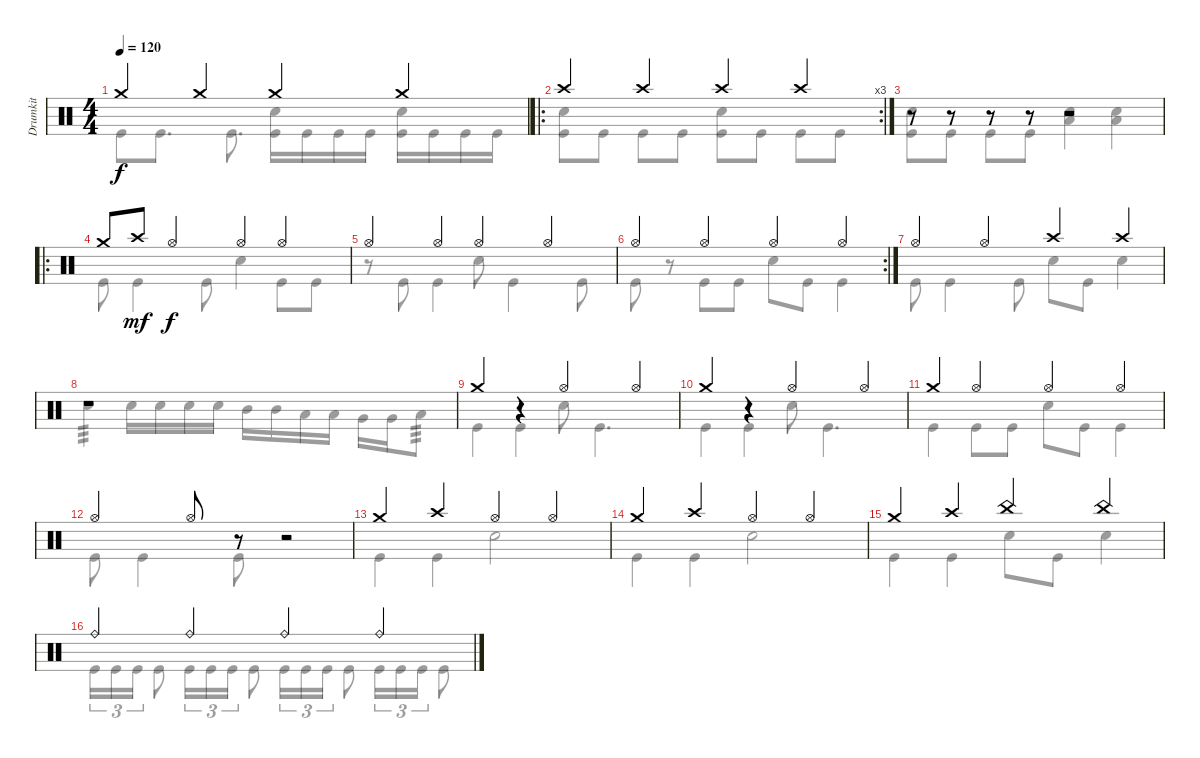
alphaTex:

\track ("Drumkit" "Drumkit") {instrument percussion}
\staff {score}
\articulation defaults
\voice
\ts (4 4)
\tempo 120
\clef neutral
\ks c "Crash medium (hit)".4{dy f} "Crash medium (hit)".4 "Crash medium (hit)".4 "Crash medium (hit)".4
|
\ro
\rc 3 "Crash high (hit)".4 "Crash high (hit)".4 "Crash high (hit)".4 "Crash high (hit)".4
|
r.8 r.8 r.8 r.8 r.2 |
\ro "Crash medium (hit)".8 "Crash high (hit)".8{dy mf} "Hi-Hat (open)".4{dy f} "Hi-Hat (open)".4 "Hi-Hat (open)".4
|
"Hi-Hat (open)".4 "Hi-Hat (open)".4 "Hi-Hat (open)".4 "Hi-Hat (open)".4 |
\rc 2 "Hi-Hat (open)".4 "Hi-Hat (open)".4 "Hi-Hat (open)".4 "Hi-Hat (open)".4
|
"Hi-Hat (open)".4 "Hi-Hat (open)".4 "Crash high (hit)".4 "Crash high (hit)".4 |
r.1 |
"Crash medium (hit)".4 r.4 "Hi-Hat (open)".4 "Hi-Hat (open)".4 |
"Crash medium (hit)".4 r.4 "Hi-Hat (open)".4 "Hi-Hat (open)".4 |
"Crash medium (hit)".4 "Hi-Hat (open)".4 "Hi-Hat (open)".4 "Hi-Hat (open)".4 |
"Hi-Hat (open)".4 "Hi-Hat (open)".8 r.8 r.2 |
"Crash medium (hit)".4 "Crash high (hit)".4 "Hi-Hat (open)".4 "Hi-Hat (open)".4 |
"Crash medium (hit)".4 "Crash high (hit)".4 "Hi-Hat (open)".4 "Hi-Hat (open)".4 |
"Crash medium (hit)".4 "Crash high (hit)".4 "China (hit)".4 "China (hit)".4 |
"Ride (bell)".4 "Ride (bell)".4 "Ride (bell)".4 "Ride (bell)".4
\voice
\clef neutral
\ottava regular
\simile none
\ks c "Kick (hit)".8{dy f} "Kick (hit)".8{d} "Kick (hit)".8{d}
("Snare (hit) 2" "Kick (hit)").16 "Kick (hit)".16 "Kick (hit)".16 "Kick (hit)".16 ("Snare (hit) 2" "Kick (hit)").16 "Kick (hit)".16 "Kick (hit)".16 "Kick (hit)".16 |
("Snare (hit) 2" "Kick (hit)").8 "Kick (hit)".8 "Kick (hit)".8 "Kick (hit)".8 ("Snare (hit) 2" "Kick (hit)").8 "Kick (hit)".8 "Kick (hit)".8 "Kick (hit)".8 |
("Snare (hit) 2" "Kick (hit)").8 "Kick (hit)".8 "Kick (hit)".8 "Kick (hit)".8 ("Snare (hit) 2" "Low Tom (hit)").4 ("Snare (hit) 2" "Low Floor Tom (hit)").4 |
"Kick (hit)".8 "Kick (hit)".4 "Kick (hit)".8 "Snare (hit) 2".4 "Kick (hit)".8 "Kick (hit)".8 |
r.8 "Kick (hit)".8 "Kick (hit)".4 "Snare (hit) 2".8 "Kick (hit)".4 "Kick (hit)".8 |
"Kick (hit)".8 r.8 "Kick (hit)".8 "Kick (hit)".8 "Snare (hit) 2".8 "Kick (hit)".8 "Kick (hit)".4 |
"Kick (hit)".8 "Kick (hit)".4 "Kick (hit)".8 "Snare (hit) 2".8 "Kick (hit)".8 "Snare (hit) 2".4 |
"Snare (hit) 2".4{tp 3} "Snare (hit) 2".16 "Snare (hit) 2".16 "Snare (hit) 2".16 "Snare (hit) 2".16 "Mid Tom (hit)".16 "Mid Tom (hit)".16 "Low Tom (hit)".16 "Low Tom (hit)".16 "Very Low Tom (hit)".16 "Very Low Tom (hit)".16 "Low Floor Tom (hit)".8{tp 3} |
"Kick (hit)".4 "Kick (hit)".4 "Snare (hit) 2".8 "Kick (hit)".4{d} |
"Kick (hit)".4 "Kick (hit)".4 "Snare (hit) 2".8 "Kick (hit)".4{d} |
"Kick (hit)".4 "Kick (hit)".8 "Kick (hit)".8 "Snare (hit) 2".8 "Kick (hit)".8 "Kick (hit)".4 |
"Kick (hit)".8 "Kick (hit)".4 "Kick (hit)".8 r.2 |
"Kick (hit)".4 "Kick (hit)".4 "Snare (hit) 2".2 |
"Kick (hit)".4 "Kick (hit)".4 "Snare (hit) 2".2 |
"Kick (hit)".4 "Kick (hit)".4 "Snare (hit) 2".8 "Kick (hit)".8 "Snare (hit) 2".4 |
"Kick (hit)".16{tu (3 2)} "Kick (hit)".16{tu (3 2)} "Kick (hit)".16{tu (3 2)} "Kick (hit)".8 "Kick (hit)".16{tu (3 2)} "Kick (hit)".16{tu (3 2)} "Kick (hit)".16{tu (3 2)} "Kick (hit)".8 "Kick (hit)".16{tu (3 2)} "Kick (hit)".16{tu (3 2)} "Kick (hit)".16{tu (3 2)} "Kick (hit)".8 "Kick (hit)".16{tu (3 2)} "Kick (hit)".16{tu (3 2)} "Kick (hit)".16{tu (3 2)} "Kick (hit)".8
